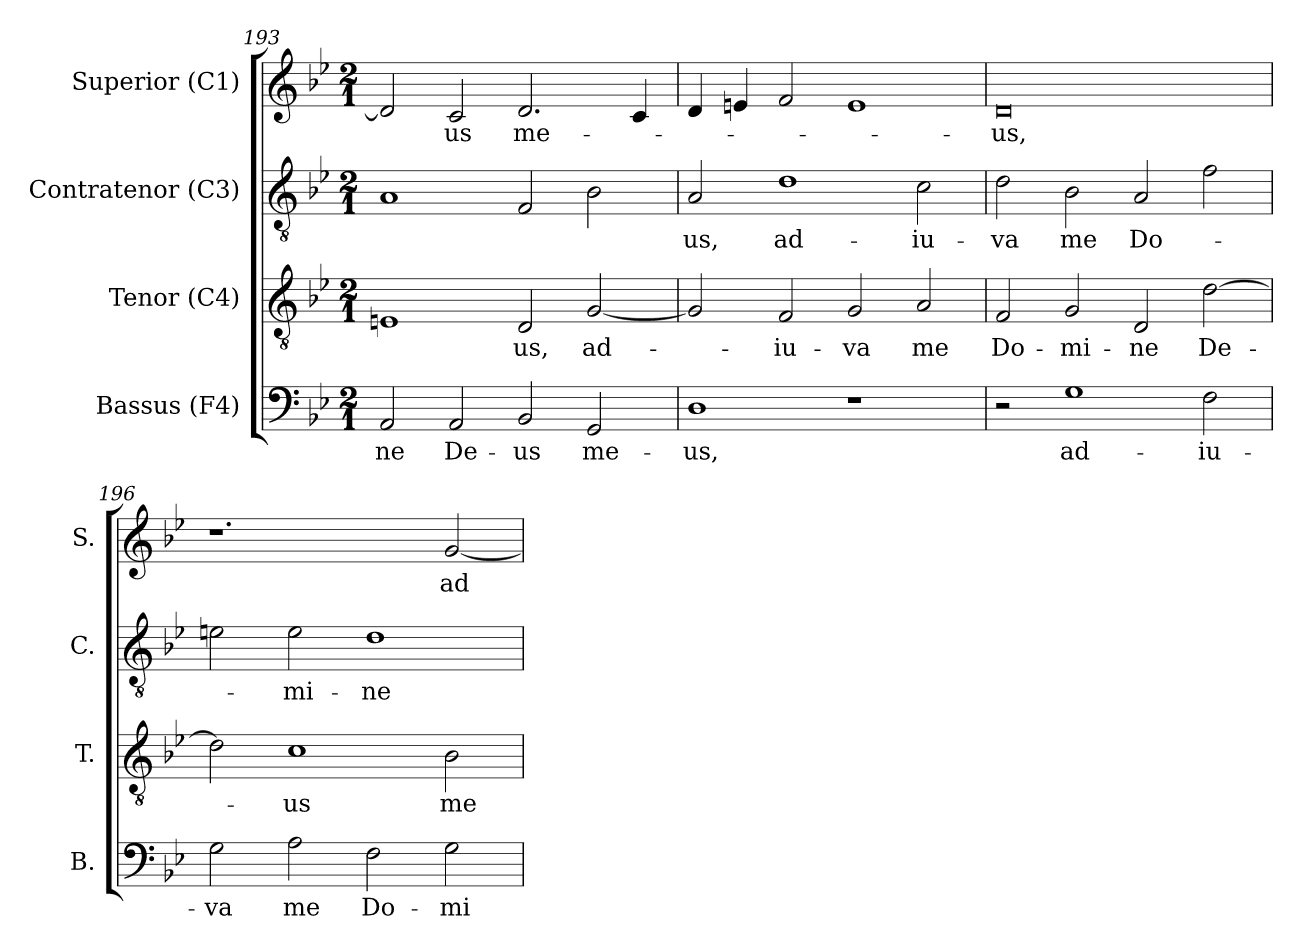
**kern	**text	**kern	**text	**kern	**text	**kern	**text
*part4	*part4	*part3	*part3	*part2	*part2	*part1	*part1
*staff4	*staff4	*staff3	*staff3	*staff2	*staff2	*staff1	*staff1
*I"Bassus (F4)	*	*I"Tenor (C4)	*	*I"Contratenor (C3)	*	*I"Superior (C1)	*
*I'B.	*	*I'T.	*	*I'C.	*	*I'S.	*
*clefF4	*	*clefGv2	*	*clefGv2	*	*clefG2	*
*	*	*ITrd7c12	*	*ITrd7c12	*	*	*
*k[b-e-]	*	*k[b-e-]	*	*k[b-e-]	*	*k[b-e-]	*
*B-:	*	*B-:	*	*B-:	*	*B-:	*
*M2/1	*	*M2/1	*	*M2/1	*	*M2/1	*
=193	=193	=193	=193	=193	=193	=193	=193
!	!LO:LY:b:color=#000000	!	!	!	!	!	!
2AAi/	-ne	1EEi	.	1AAi	.	2di/]	.
!	!LO:LY:b:color=#000000	!	!	!	!	!	!
!	!	!	!	!	!	!	!LO:LY:b:color=#000000
2AAi/	De-	.	.	.	.	2ci/	-us
!	!LO:LY:b:color=#000000	!	!	!	!	!	!
!	!	!	!LO:LY:b:color=#000000	!	!	!	!
!	!	!	!	!	!	!	!LO:LY:b:color=#000000
2BB-i/	-us	2DDi/	-us,	2FFi/	.	2.di/	me-
!	!LO:LY:b:color=#000000	!	!	!	!	!	!
!	!	!	!LO:LY:b:color=#000000	!	!	!	!
2GGi/	me-	[2GGi/	ad-	2BB-i\	.	.	.
.	.	.	.	.	.	4ci/	.
=194	=194	=194	=194	=194	=194	=194	=194
!	!LO:LY:b:color=#000000	!	!	!	!	!	!
!	!	!	!	!	!LO:LY:b:color=#000000	!	!
1Di	-us,	2GGi/]	.	2AAi/	-us,	4di/	.
.	.	.	.	.	.	4eni/	.
!	!	!	!LO:LY:b:color=#000000	!	!	!	!
!	!	!	!	!	!LO:LY:b:color=#000000	!	!
.	.	2FFi/	-iu-	1Di	ad-	2fi/	.
!	!	!	!LO:LY:b:color=#000000	!	!	!	!
1r	.	2GGi/	-va	.	.	1ei	.
!	!	!	!LO:LY:b:color=#000000	!	!	!	!
!	!	!	!	!	!LO:LY:b:color=#000000	!	!
.	.	2AAi/	me	2Ci\	-iu-	.	.
=195	=195	=195	=195	=195	=195	=195	=195
!	!	!	!LO:LY:b:color=#000000	!	!	!	!
!	!	!	!	!	!LO:LY:b:color=#000000	!	!
!	!	!	!	!	!	!	!LO:LY:b:color=#000000
2r	.	2FFi/	Do-	2Di\	-va	0di	-us,
!	!LO:LY:b:color=#000000	!	!	!	!	!	!
!	!	!	!LO:LY:b:color=#000000	!	!	!	!
!	!	!	!	!	!LO:LY:b:color=#000000	!	!
1Gi	ad-	2GGi/	-mi-	2BB-i\	me	.	.
!	!	!	!LO:LY:b:color=#000000	!	!	!	!
!	!	!	!	!	!LO:LY:b:color=#000000	!	!
.	.	2DDi/	-ne	2AAi/	Do-	.	.
!	!LO:LY:b:color=#000000	!	!	!	!	!	!
!	!	!	!LO:LY:b:color=#000000	!	!	!	!
2Fi\	-iu-	[2Di\	De-	2Fi\	.	.	.
!!LO:LB:g=z
=196	=196	=196	=196	=196	=196	=196	=196
!	!LO:LY:b:color=#000000	!	!	!	!	!	!
2Gi\	-va	2Di\]	.	2Ei\	.	1.r	.
!	!LO:LY:b:color=#000000	!	!	!	!	!	!
!	!	!	!LO:LY:b:color=#000000	!	!	!	!
!	!	!	!	!	!LO:LY:b:color=#000000	!	!
2Ai\	me	1Ci	-us	2Ei\	-mi-	.	.
!	!LO:LY:b:color=#000000	!	!	!	!	!	!
!	!	!	!	!	!LO:LY:b:color=#000000	!	!
2Fi\	Do-	.	.	1Di	-ne	.	.
!	!LO:LY:b:color=#000000	!	!	!	!	!	!
!	!	!	!LO:LY:b:color=#000000	!	!	!	!
!	!	!	!	!	!	!	!LO:LY:b:color=#000000
2Gi\	-mi-	2BB-i\	me-	.	.	[2gi/	ad-
=	=	=	=	=	=	=	=
*-	*-	*-	*-	*-	*-	*-	*-
